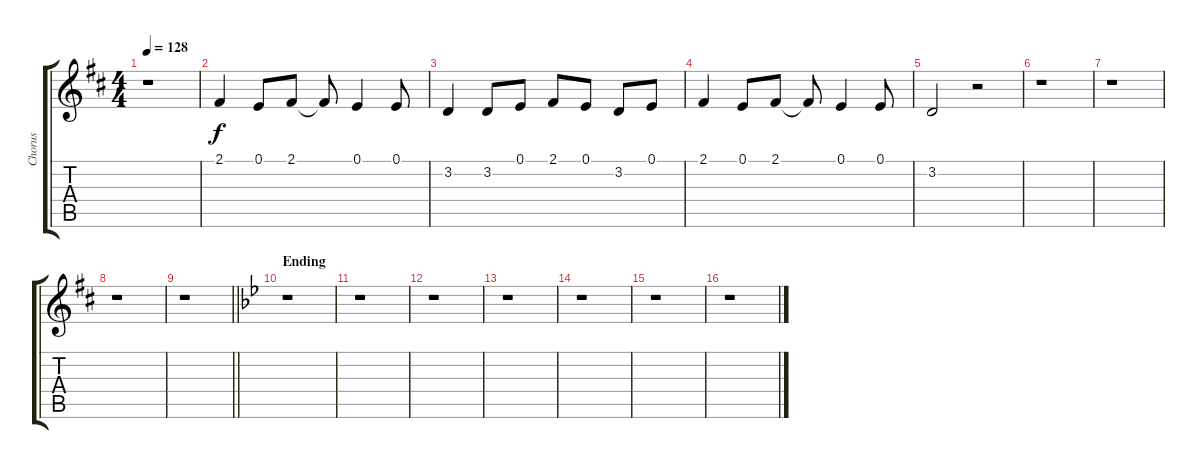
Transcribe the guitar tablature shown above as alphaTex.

\track ("Chorus" "Chorus") {instrument sopranosax}
\staff {score tabs}
\tuning (E4 B3 G3 D3 A2 E2) {hide}
\ts (4 4)
\tempo 128
\clef g2
\ks d
r.1{dy f} |
2.1.4 0.1.8 2.1.8 2.1{t}.8 0.1.4 0.1.8 |
3.2.4 3.2.8 0.1.8 2.1.8 0.1.8 3.2.8 0.1.8 |
2.1.4 0.1.8 2.1.8 2.1{t}.8 0.1.4 0.1.8 |
3.2.2 r.2 |
r.1 |
r.1 |
r.1 |
\barLineRight lightlight
r.1 |
\section ("" "Ending")
\ks gminor
r.1 |
r.1 |
r.1 |
r.1 |
r.1 |
r.1 |
r.1
